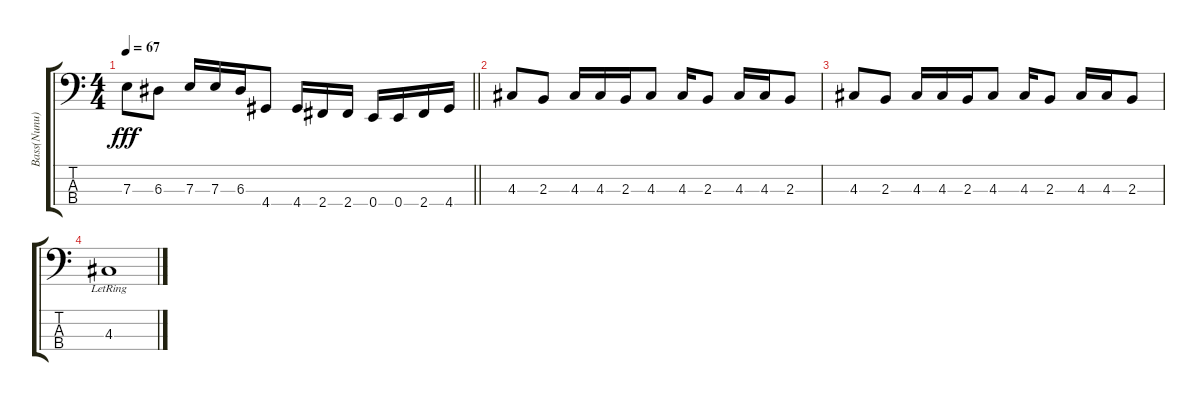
\track ("Bass(Nunu)" "Bass(Nunu)") {instrument electricbassfinger}
\staff {score tabs}
\tuning (G2 D2 A1 E1) {hide}
\ts (4 4)
\tempo 67
\clef f4
\barLineRight lightlight
\ks c
7.3.8{dy fff} 6.3.8 7.3.16 7.3.16 6.3.16 4.4.8 4.4.16 2.4.16 2.4.16 0.4.16 0.4.16 2.4.16 4.4.16 |
4.3.8 2.3.8 4.3.16 4.3.16 2.3.16 4.3.8 4.3.16 2.3.8 4.3.16 4.3.16 2.3.8 |
4.3.8 2.3.8 4.3.16 4.3.16 2.3.16 4.3.8 4.3.16 2.3.8 4.3.16 4.3.16 2.3.8 |
4.3{lr}.1
